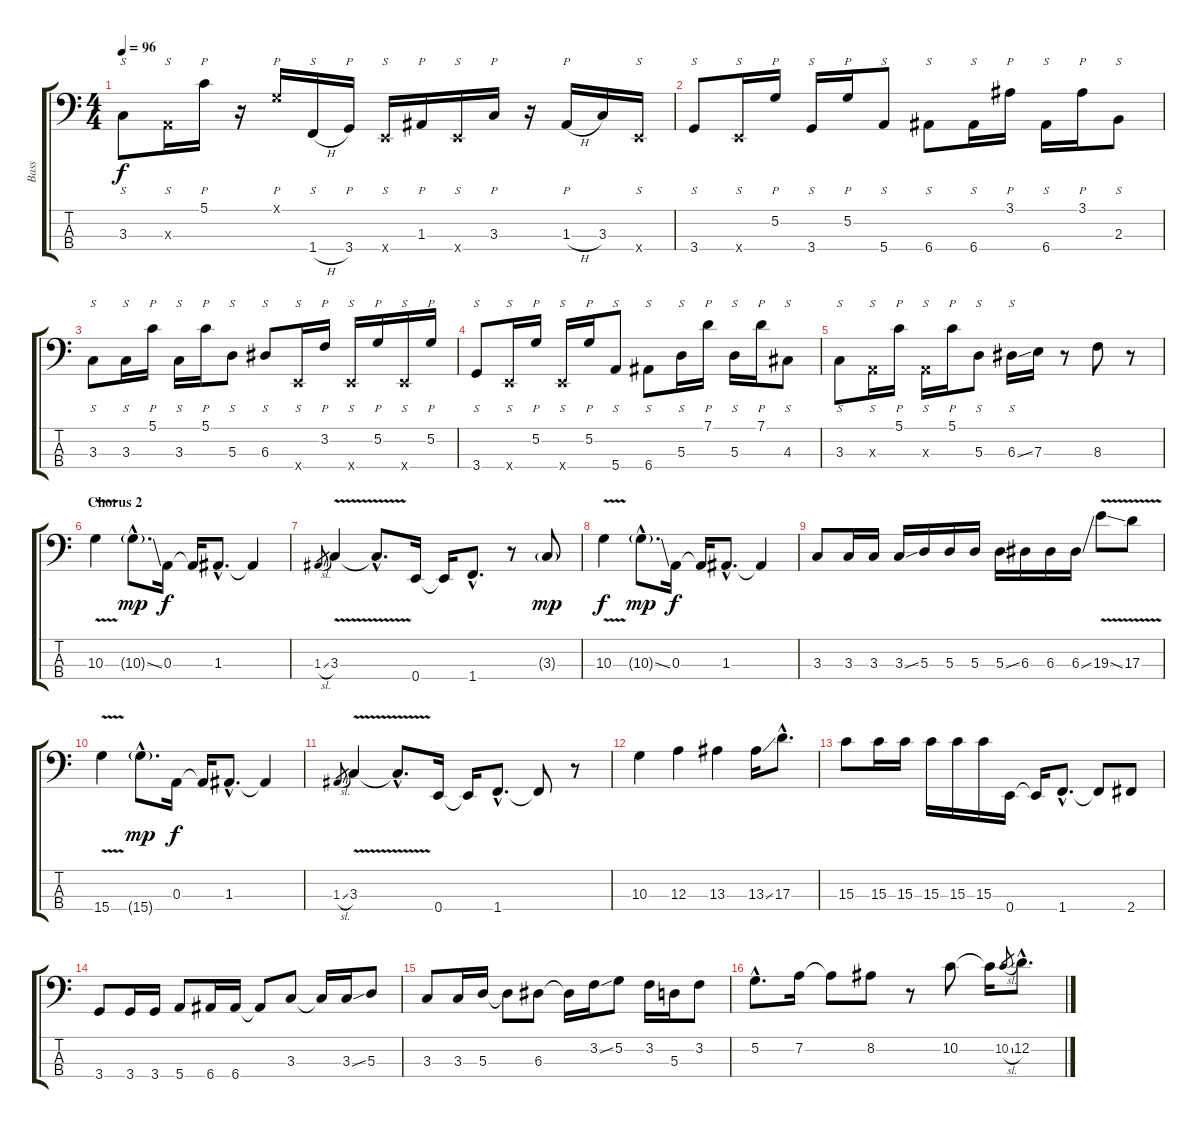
\track ("Bass" "Bass") {instrument electricbassfinger}
\staff {score tabs}
\tuning (G2 D2 A1 E1) {hide}
\ts (4 4)
\tempo 96
\clef f4
\ks c
3.3.8{s dy f} 0.3{x}.16{s} 5.1.16{p} r.16 0.1{x}.16{p} 1.4{h}.16{s} 3.4.16{p} 0.4{x}.16{s} 1.3.16{p} 0.4{x}.16{s} 3.3.16{p} r.16 1.3{h}.16{p} 3.3.16 0.4{x}.16{s} |
3.4.8{s instrument slapbass1} 0.4{x}.16{s} 5.2.16{p} 3.4.16{s} 5.2.16{p} 5.4.8{s} 6.4.8{s} 6.4.16{s} 3.1.16{p} 6.4.16{s} 3.1.16{p} 2.3.8{s} |
3.3.8{s} 3.3.16{s} 5.1.16{p} 3.3.16{s} 5.1.16{p} 5.3.8{s} 6.3.8{s} 0.4{x}.16{s} 3.2.16{p} 0.4{x}.16{s} 5.2.16{p} 0.4{x}.16{s} 5.2.16{p} |
3.4.8{s} 0.4{x}.16{s} 5.2.16{p} 0.4{x}.16{s} 5.2.16{p} 5.4.8{s} 6.4.8{s} 5.3.16{s} 7.1.16{p} 5.3.16{s} 7.1.16{p} 4.3.8{s} |
3.3.8{s} 0.3{x}.16{s} 5.1.16{p} 0.3{x}.16{s} 5.1.16{p} 5.3.8{s} 6.3{ss}.16{s} 7.3.16 r.8 8.3.8{instrument electricbassfinger} r.8 |
\section ("" "Chorus 2")
10.3{v}.4 10.3{ss g hac}.8{d dy mp} 0.3.16{dy f} 0.3{t}.16 1.3{hac}.8{d} 1.3{t}.4 |
1.3{sl}.8{gr} 3.3{v}.4 3.3{hac t}.8{d} 0.4.16 0.4{t}.16 1.4{hac}.8{d} r.8 3.3{g}.8{dy mp} |
10.3{v}.4{dy f} 10.3{ss g hac}.8{d dy mp} 0.3.16{dy f} 0.3{t}.16 1.3{hac}.8{d} 1.3{t}.4 |
3.3.8 3.3.16 3.3.16 3.3{ss}.16 5.3.16 5.3.16 5.3.16 5.3{ss}.16 6.3.16 6.3.16 6.3{ss}.16 19.3{v ss}.8 17.3{v}.8 |
15.4{v}.4 15.4{g hac}.8{d dy mp} 0.3.16{dy f} 0.3{t}.16 1.3{hac}.8{d} 1.3{t}.4 |
1.3{sl}.8{gr} 3.3{v}.4 3.3{hac t}.8{d} 0.4.16 0.4{t}.16 1.4{hac}.8{d} 1.4{t}.8 r.8 |
10.3.4 12.3.4 13.3.4 13.3{ss}.16 17.3{hac}.8{d} |
15.3.8 15.3.16 15.3.16 15.3.16 15.3.16 15.3.16 0.4.16 0.4{t}.16 1.4{hac}.8{d} 1.4{t}.8 2.4.8 |
3.4.8 3.4.16 3.4.16 5.4.8 6.4.16 6.4.16 6.4{t}.8 3.3.8 3.3{t}.16 3.3{ss}.16 5.3.8 |
3.3.8 3.3.16 5.3.16 5.3{t}.8 6.3.8 6.3{t}.16 3.2{ss}.16 5.2.8 3.2.16 5.3.16 3.2.8 |
5.2{hac}.8{d} 7.2.16 7.2{t}.8 8.2.8 r.8 10.2.8 10.2{t}.16 10.2{sl}.8{gr} 12.2{hac}.8{d}
